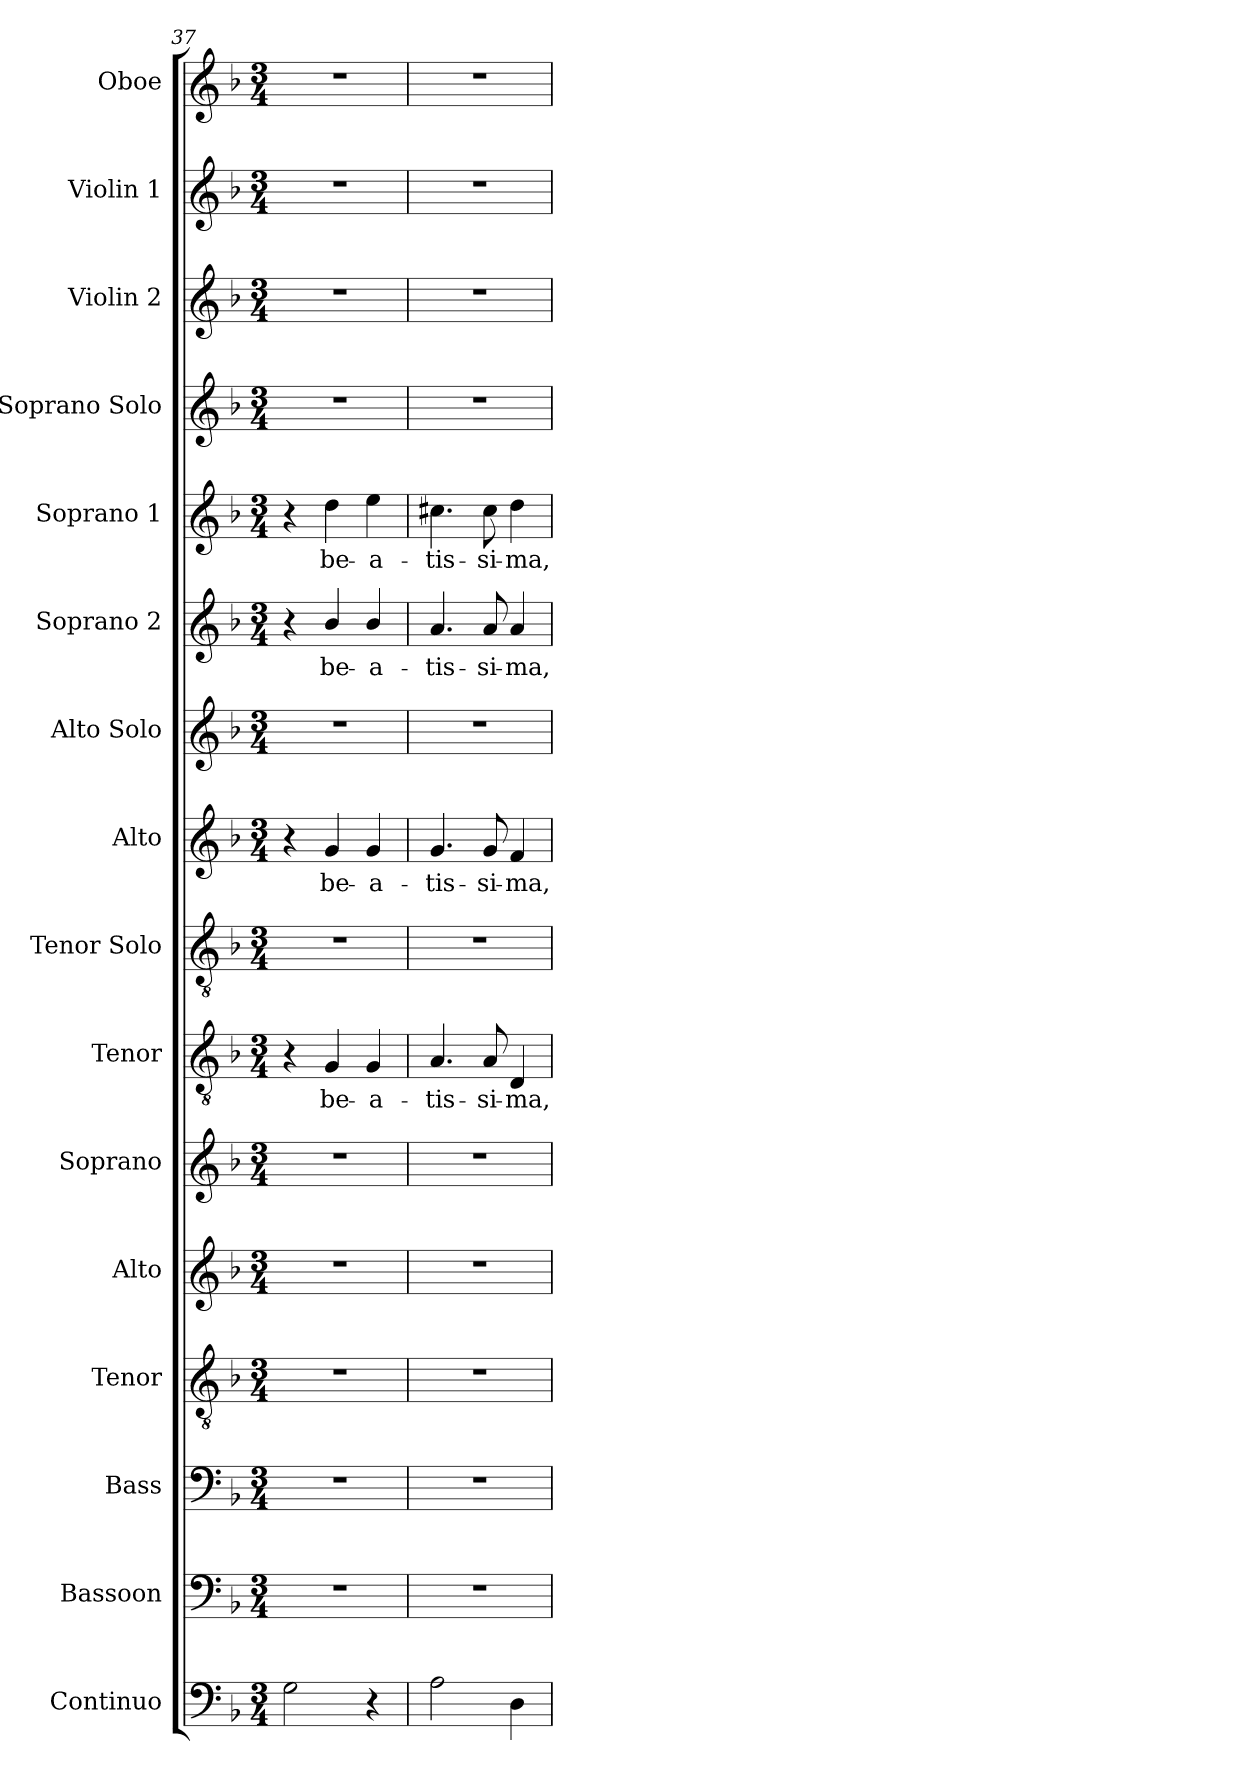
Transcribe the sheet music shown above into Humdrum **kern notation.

**kern	**kern	**kern	**kern	**kern	**kern	**kern	**text	**kern	**kern	**text	**kern	**kern	**text	**kern	**text	**kern	**kern	**kern	**kern
*part16	*part15	*part14	*part13	*part12	*part11	*part10	*part10	*part9	*part8	*part8	*part7	*part6	*part6	*part5	*part5	*part4	*part3	*part2	*part1
*staff16	*staff15	*staff14	*staff13	*staff12	*staff11	*staff10	*staff10	*staff9	*staff8	*staff8	*staff7	*staff6	*staff6	*staff5	*staff5	*staff4	*staff3	*staff2	*staff1
*I"Continuo	*I"Bassoon	*I"Bass	*I"Tenor	*I"Alto	*I"Soprano	*I"Tenor	*	*I"Tenor Solo	*I"Alto	*	*I"Alto Solo	*I"Soprano 2	*	*I"Soprano 1	*	*I"Soprano Solo	*I"Violin 2	*I"Violin 1	*I"Oboe
*I'Cont.	*I'Bsn.	*I'B.	*I'T.	*I'A.	*I'S.	*I'T.	*	*I'T. Solo	*I'A.	*	*I'A.  Solo	*I'S2.	*	*I'S1.	*	*I'S. Solo	*I'Vln. 2	*I'Vln. 1	*I'Ob.
*clefF4	*clefF4	*clefF4	*clefGv2	*clefG2	*clefG2	*clefGv2	*	*clefGv2	*clefG2	*	*clefG2	*clefG2	*	*clefG2	*	*clefG2	*clefG2	*clefG2	*clefG2
*	*	*	*ITrd7c12	*	*	*ITrd7c12	*	*ITrd7c12	*	*	*	*	*	*	*	*	*	*	*
*k[b-]	*k[b-]	*k[b-]	*k[b-]	*k[b-]	*k[b-]	*k[b-]	*	*k[b-]	*k[b-]	*	*k[b-]	*k[b-]	*	*k[b-]	*	*k[b-]	*k[b-]	*k[b-]	*k[b-]
*F:	*F:	*F:	*F:	*F:	*F:	*F:	*	*F:	*F:	*	*F:	*F:	*	*F:	*	*F:	*F:	*F:	*F:
*M3/4	*M3/4	*M3/4	*M3/4	*M3/4	*M3/4	*M3/4	*	*M3/4	*M3/4	*	*M3/4	*M3/4	*	*M3/4	*	*M3/4	*M3/4	*M3/4	*M3/4
=37	=37	=37	=37	=37	=37	=37	=37	=37	=37	=37	=37	=37	=37	=37	=37	=37	=37	=37	=37
!	!LO:N:vis=1	!LO:N:vis=1	!LO:N:vis=1	!LO:N:vis=1	!LO:N:vis=1	!	!	!LO:N:vis=1	!	!	!LO:N:vis=1	!	!	!	!	!LO:N:vis=1	!LO:N:vis=1	!LO:N:vis=1	!LO:N:vis=1
2Gi\	2.r	2.r	2.r	2.r	2.r	4r	.	2.r	4r	.	2.r	4r	.	4r	.	2.r	2.r	2.r	2.r
!	!	!	!	!	!	!	!LO:LY:b:color=#000000	!	!	!	!	!	!	!	!	!	!	!	!
!	!	!	!	!	!	!	!	!	!	!LO:LY:b:color=#000000	!	!	!	!	!	!	!	!	!
!	!	!	!	!	!	!	!	!	!	!	!	!	!LO:LY:b:color=#000000	!	!	!	!	!	!
!	!	!	!	!	!	!	!	!	!	!	!	!	!	!	!LO:LY:b:color=#000000	!	!	!	!
.	.	.	.	.	.	4GGi/	be-	.	4gi/	be-	.	4b-i/	be-	4ddi\	be-	.	.	.	.
!	!	!	!	!	!	!	!LO:LY:b:color=#000000	!	!	!	!	!	!	!	!	!	!	!	!
!	!	!	!	!	!	!	!	!	!	!LO:LY:b:color=#000000	!	!	!	!	!	!	!	!	!
!	!	!	!	!	!	!	!	!	!	!	!	!	!LO:LY:b:color=#000000	!	!	!	!	!	!
!	!	!	!	!	!	!	!	!	!	!	!	!	!	!	!LO:LY:b:color=#000000	!	!	!	!
4r	.	.	.	.	.	4GGi/	-a-	.	4gi/	-a-	.	4b-i/	-a-	4eei\	-a-	.	.	.	.
=38	=38	=38	=38	=38	=38	=38	=38	=38	=38	=38	=38	=38	=38	=38	=38	=38	=38	=38	=38
!	!LO:N:vis=1	!LO:N:vis=1	!LO:N:vis=1	!LO:N:vis=1	!LO:N:vis=1	!	!	!	!	!	!	!	!	!	!	!	!	!	!
!	!	!	!	!	!	!	!LO:LY:b:color=#000000	!LO:N:vis=1	!	!	!	!	!	!	!	!	!	!	!
!	!	!	!	!	!	!	!	!	!	!LO:LY:b:color=#000000	!LO:N:vis=1	!	!	!	!	!	!	!	!
!	!	!	!	!	!	!	!	!	!	!	!	!	!LO:LY:b:color=#000000	!	!	!	!	!	!
!	!	!	!	!	!	!	!	!	!	!	!	!	!	!	!LO:LY:b:color=#000000	!LO:N:vis=1	!LO:N:vis=1	!LO:N:vis=1	!LO:N:vis=1
2Ai\	2.r	2.r	2.r	2.r	2.r	4.AAi/	-tis-	2.r	4.gi/	-tis-	2.r	4.ai/	-tis-	4.cc#Xi\	-tis-	2.r	2.r	2.r	2.r
!	!	!	!	!	!	!	!LO:LY:b:color=#000000	!	!	!	!	!	!	!	!	!	!	!	!
!	!	!	!	!	!	!	!	!	!	!LO:LY:b:color=#000000	!	!	!	!	!	!	!	!	!
!	!	!	!	!	!	!	!	!	!	!	!	!	!LO:LY:b:color=#000000	!	!	!	!	!	!
!	!	!	!	!	!	!	!	!	!	!	!	!	!	!	!LO:LY:b:color=#000000	!	!	!	!
.	.	.	.	.	.	8AAi/	-si-	.	8gi/	-si-	.	8ai/	-si-	8cc#i\	-si-	.	.	.	.
!	!	!	!	!	!	!	!LO:LY:b:color=#000000	!	!	!	!	!	!	!	!	!	!	!	!
!	!	!	!	!	!	!	!	!	!	!LO:LY:b:color=#000000	!	!	!	!	!	!	!	!	!
!	!	!	!	!	!	!	!	!	!	!	!	!	!LO:LY:b:color=#000000	!	!	!	!	!	!
!	!	!	!	!	!	!	!	!	!	!	!	!	!	!	!LO:LY:b:color=#000000	!	!	!	!
4Di\	.	.	.	.	.	4DDi/	-ma,	.	4fi/	-ma,	.	4ai/	-ma,	4ddi\	-ma,	.	.	.	.
=	=	=	=	=	=	=	=	=	=	=	=	=	=	=	=	=	=	=	=
*-	*-	*-	*-	*-	*-	*-	*-	*-	*-	*-	*-	*-	*-	*-	*-	*-	*-	*-	*-
